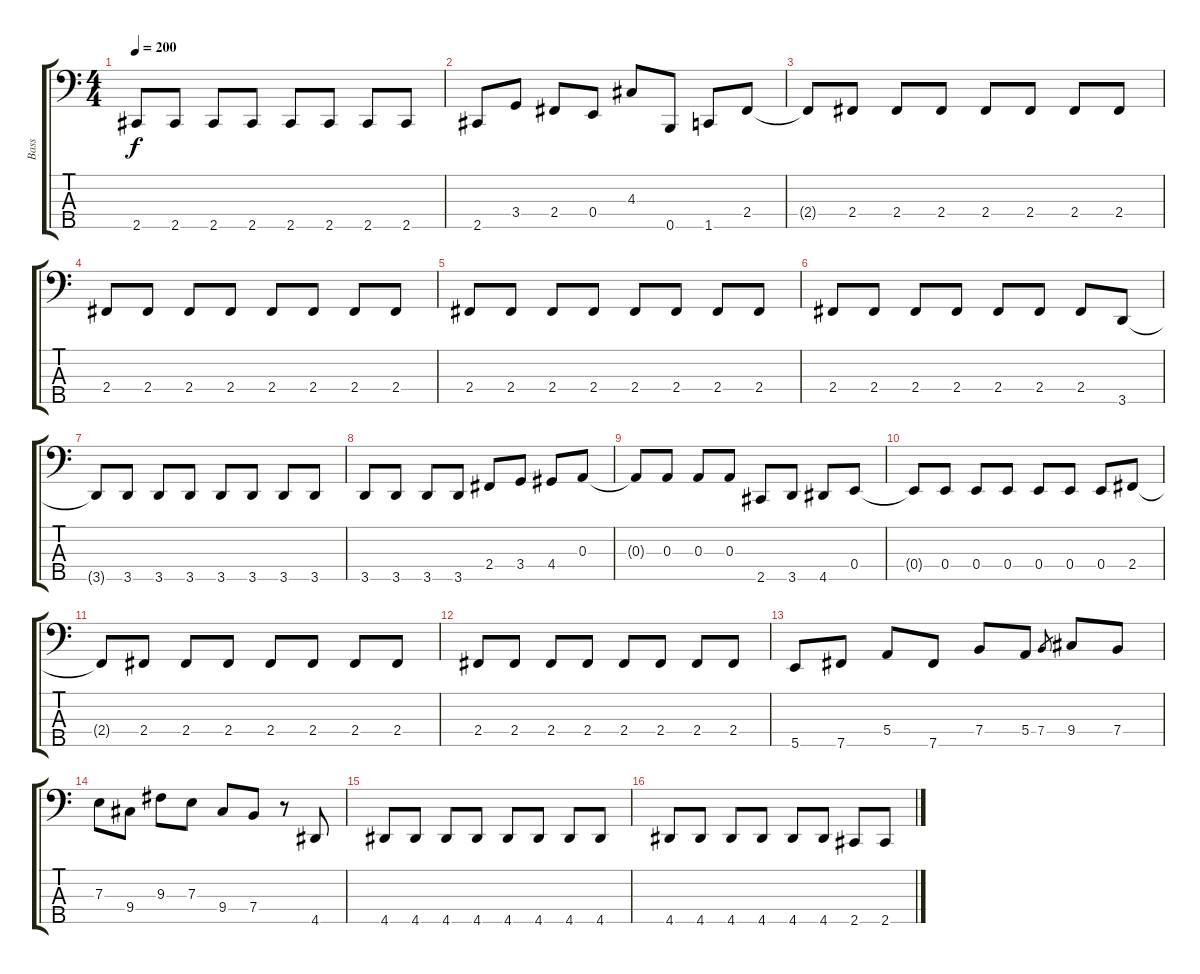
\track ("Bass" "Bass") {instrument electricbassfinger}
\staff {score tabs}
\tuning (G2 D2 A1 E1 B0) {hide}
\ts (4 4)
\tempo 200
\clef f4
\ks c
2.5.8{dy f} 2.5.8 2.5.8 2.5.8 2.5.8 2.5.8 2.5.8 2.5.8 |
2.5.8 3.4.8 2.4.8 0.4.8 4.3.8 0.5.8 1.5.8 2.4.8 |
2.4{t}.8 2.4.8 2.4.8 2.4.8 2.4.8 2.4.8 2.4.8 2.4.8 |
2.4.8 2.4.8 2.4.8 2.4.8 2.4.8 2.4.8 2.4.8 2.4.8 |
2.4.8 2.4.8 2.4.8 2.4.8 2.4.8 2.4.8 2.4.8 2.4.8 |
2.4.8 2.4.8 2.4.8 2.4.8 2.4.8 2.4.8 2.4.8 3.5.8 |
3.5{t}.8 3.5.8 3.5.8 3.5.8 3.5.8 3.5.8 3.5.8 3.5.8 |
3.5.8 3.5.8 3.5.8 3.5.8 2.4.8 3.4.8 4.4.8 0.3.8 |
0.3{t}.8 0.3.8 0.3.8 0.3.8 2.5.8 3.5.8 4.5.8 0.4.8 |
0.4{t}.8 0.4.8 0.4.8 0.4.8 0.4.8 0.4.8 0.4.8 2.4.8 |
2.4{t}.8 2.4.8 2.4.8 2.4.8 2.4.8 2.4.8 2.4.8 2.4.8 |
2.4.8 2.4.8 2.4.8 2.4.8 2.4.8 2.4.8 2.4.8 2.4.8 |
5.5.8 7.5.8 5.4.8 7.5.8 7.4.8 5.4.8 7.4.8{gr} 9.4.8 7.4.8 |
7.3.8 9.4.8 9.3.8 7.3.8 9.4.8 7.4.8 r.8 4.5.8 |
4.5.8 4.5.8 4.5.8 4.5.8 4.5.8 4.5.8 4.5.8 4.5.8 |
4.5.8 4.5.8 4.5.8 4.5.8 4.5.8 4.5.8 2.5.8 2.5.8
